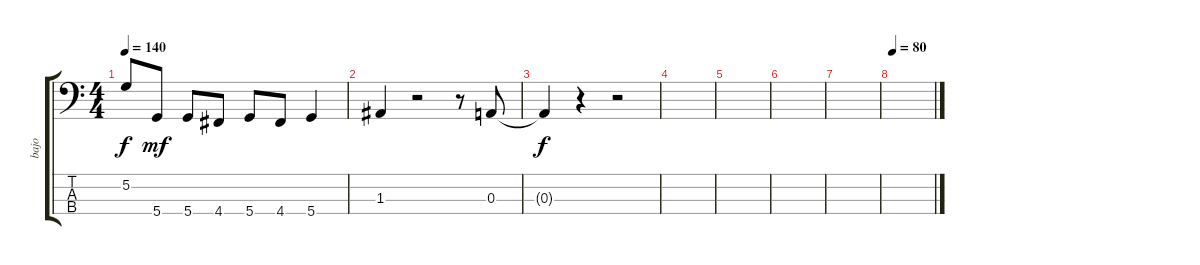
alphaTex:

\track ("bajo" "bajo") {instrument electricbassfinger}
\staff {score tabs}
\tuning (G2 D2 A1 D1) {hide}
\ts (4 4)
\tempo 140
\clef f4
\ks c
5.2{t}.8{dy f} 5.4.8{dy mf} 5.4.8 4.4.8 5.4.8 4.4.8 5.4.4 |
1.3.4 r.2 r.8 0.3.8 |
0.3{t}.4{dy f} r.4 r.2 |
|
|
|
|
\tempo 80
